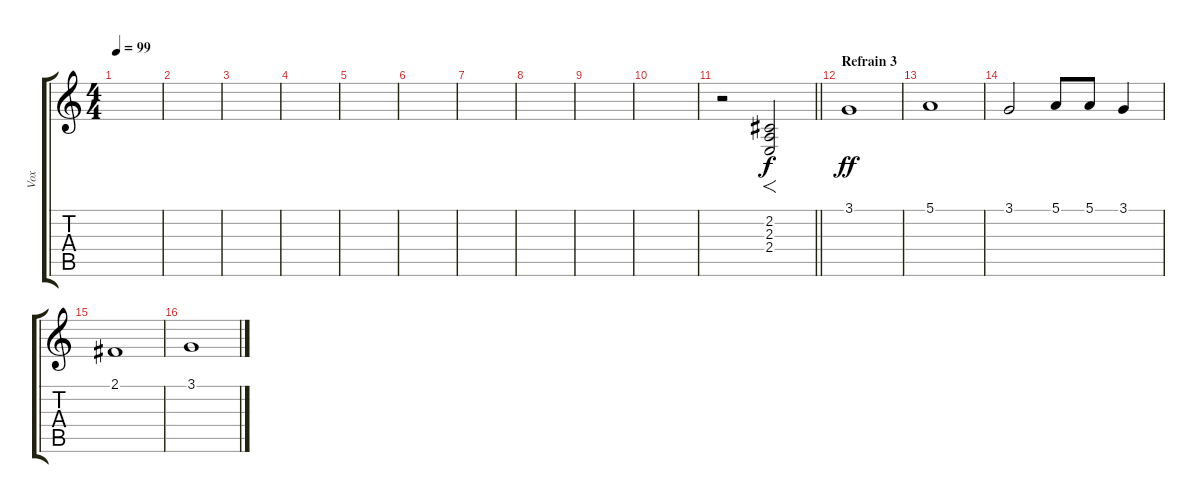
\track ("Vox" "Vox") {instrument synthvoice}
\staff {score tabs}
\tuning (E4 B3 G3 D3 A2 E2) {hide}
\ts (4 4)
\tempo 99
\clef g2
\ks c
|
|
|
|
|
|
|
|
|
|
\barLineRight lightlight
r.2 (2.2 2.3 2.4).2{f dy f instrument stringensemble2} |
\section ("" "Refrain 3")
3.1.1{dy ff volume 16 instrument synthvoice} |
5.1.1 |
3.1.2 5.1.8 5.1.8 3.1.4 |
2.1.1 |
3.1.1
